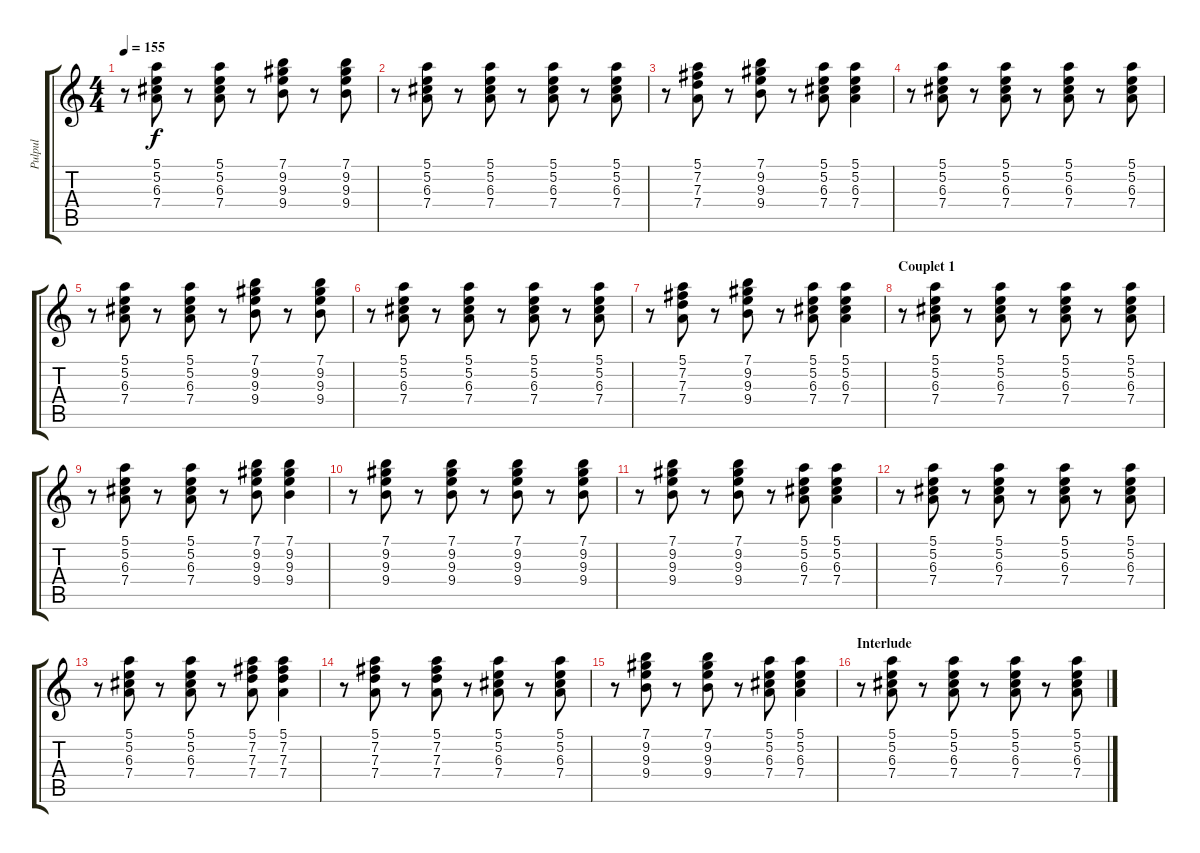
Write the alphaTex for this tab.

\track ("Pulpul" "Pulpul") {instrument electricguitarclean}
\staff {score tabs}
\tuning (E4 B3 G3 D3 A2 E2) {hide}
\ts (4 4)
\tempo 155
\clef g2
\ks c
r.8{dy f} (5.1 5.2 6.3 7.4).8 r.8 (5.1 5.2 6.3 7.4).8 r.8 (7.1 9.2 9.3 9.4).8 r.8 (7.1 9.2 9.3 9.4).8 |
r.8 (5.1 5.2 6.3 7.4).8 r.8 (5.1 5.2 6.3 7.4).8 r.8 (5.1 5.2 6.3 7.4).8 r.8 (5.1 5.2 6.3 7.4).8 |
r.8 (5.1 7.2 7.3 7.4).8 r.8 (7.1 9.2 9.3 9.4).8 r.8 (5.1 5.2 6.3 7.4).8 (5.1 5.2 6.3 7.4).4 |
r.8 (5.1 5.2 6.3 7.4).8 r.8 (5.1 5.2 6.3 7.4).8 r.8 (5.1 5.2 6.3 7.4).8 r.8 (5.1 5.2 6.3 7.4).8 |
r.8 (5.1 5.2 6.3 7.4).8 r.8 (5.1 5.2 6.3 7.4).8 r.8 (7.1 9.2 9.3 9.4).8 r.8 (7.1 9.2 9.3 9.4).8 |
r.8 (5.1 5.2 6.3 7.4).8 r.8 (5.1 5.2 6.3 7.4).8 r.8 (5.1 5.2 6.3 7.4).8 r.8 (5.1 5.2 6.3 7.4).8 |
r.8 (5.1 7.2 7.3 7.4).8 r.8 (7.1 9.2 9.3 9.4).8 r.8 (5.1 5.2 6.3 7.4).8 (5.1 5.2 6.3 7.4).4 |
\section ("" "Couplet 1")
r.8{volume 8} (5.1 5.2 6.3 7.4).8 r.8 (5.1 5.2 6.3 7.4).8 r.8 (5.1 5.2 6.3 7.4).8 r.8 (5.1 5.2 6.3 7.4).8 |
r.8 (5.1 5.2 6.3 7.4).8 r.8 (5.1 5.2 6.3 7.4).8 r.8 (7.1 9.2 9.3 9.4).8 (7.1 9.2 9.3 9.4).4 |
r.8 (7.1 9.2 9.3 9.4).8 r.8 (7.1 9.2 9.3 9.4).8 r.8 (7.1 9.2 9.3 9.4).8 r.8 (7.1 9.2 9.3 9.4).8 |
r.8 (7.1 9.2 9.3 9.4).8 r.8 (7.1 9.2 9.3 9.4).8 r.8 (5.1 5.2 6.3 7.4).8 (5.1 5.2 6.3 7.4).4 |
r.8 (5.1 5.2 6.3 7.4).8 r.8 (5.1 5.2 6.3 7.4).8 r.8 (5.1 5.2 6.3 7.4).8 r.8 (5.1 5.2 6.3 7.4).8 |
r.8 (5.1 5.2 6.3 7.4).8 r.8 (5.1 5.2 6.3 7.4).8 r.8 (5.1 7.2 7.3 7.4).8 (5.1 7.2 7.3 7.4).4 |
r.8 (5.1 7.2 7.3 7.4).8 r.8 (5.1 7.2 7.3 7.4).8 r.8 (5.1 5.2 6.3 7.4).8 r.8 (5.1 5.2 6.3 7.4).8 |
r.8 (7.1 9.2 9.3 9.4).8 r.8 (7.1 9.2 9.3 9.4).8 r.8 (5.1 5.2 6.3 7.4).8 (5.1 5.2 6.3 7.4).4 |
\section ("" "Interlude")
r.8 (5.1 5.2 6.3 7.4).8 r.8 (5.1 5.2 6.3 7.4).8 r.8 (5.1 5.2 6.3 7.4).8 r.8 (5.1 5.2 6.3 7.4).8
